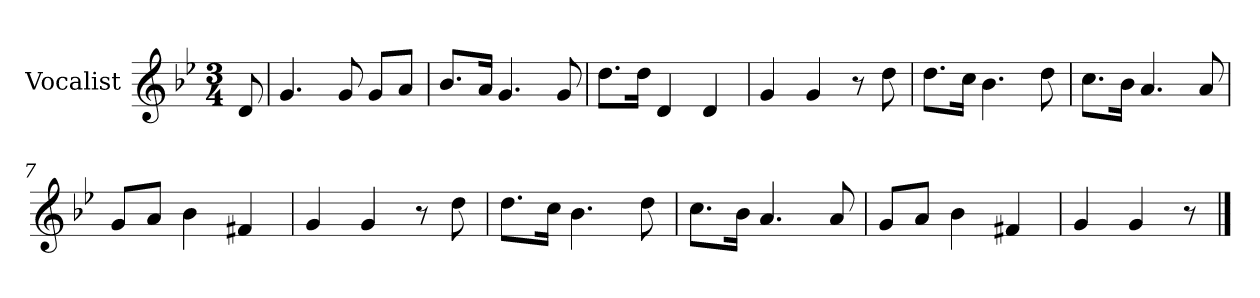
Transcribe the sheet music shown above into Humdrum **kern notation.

**kern
*part1
*staff1
*I"Vocalist
*k[b-e-]
*g:
*M3/4
=
8d
=1
4.g
8g
8gL
8aJ
=2
8.b-L
16aJk
4.g
8g
=3
8.ddL
16ddJk
4d
4d
=4
4g
4g
8r
8dd
=5
8.ddL
16ccJk
4.b-
8dd
=6
8.ccL
16b-Jk
4.a
8a
=7
8gL
8aJ
4b-
4f#X
=8
4g
4g
8r
8dd
=9
8.ddL
16ccJk
4.b-
8dd
=10
8.ccL
16b-Jk
4.a
8a
=11
8gL
8aJ
4b-
4f#X
=12
4g
4g
8r
==
*-
